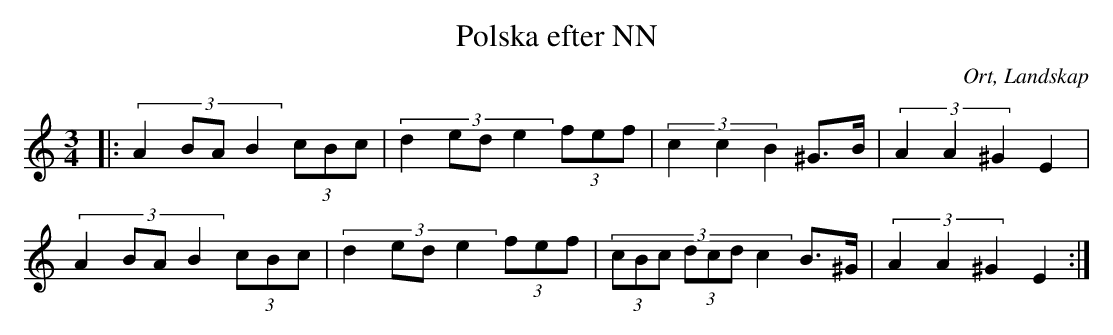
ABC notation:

X:1
T:Polska efter NN
O:Ort, Landskap
M:3/4
L:1/8
K:C
|: (3:2:4 A2 BA B2 (3cBc| (3:2:4 d2 ed e2 (3fef|(3:2:3 c2 c2 B2 ^G>B|(3:2:3 A2 A2 ^G2 E2|
(3:2:4 A2 BA B2 (3cBc| (3:2:4 d2 ed e2 (3fef|(3:2:7 (3cBc (3dcd c2 B>^G|(3:2:3 A2 A2 ^G2 E2:|
